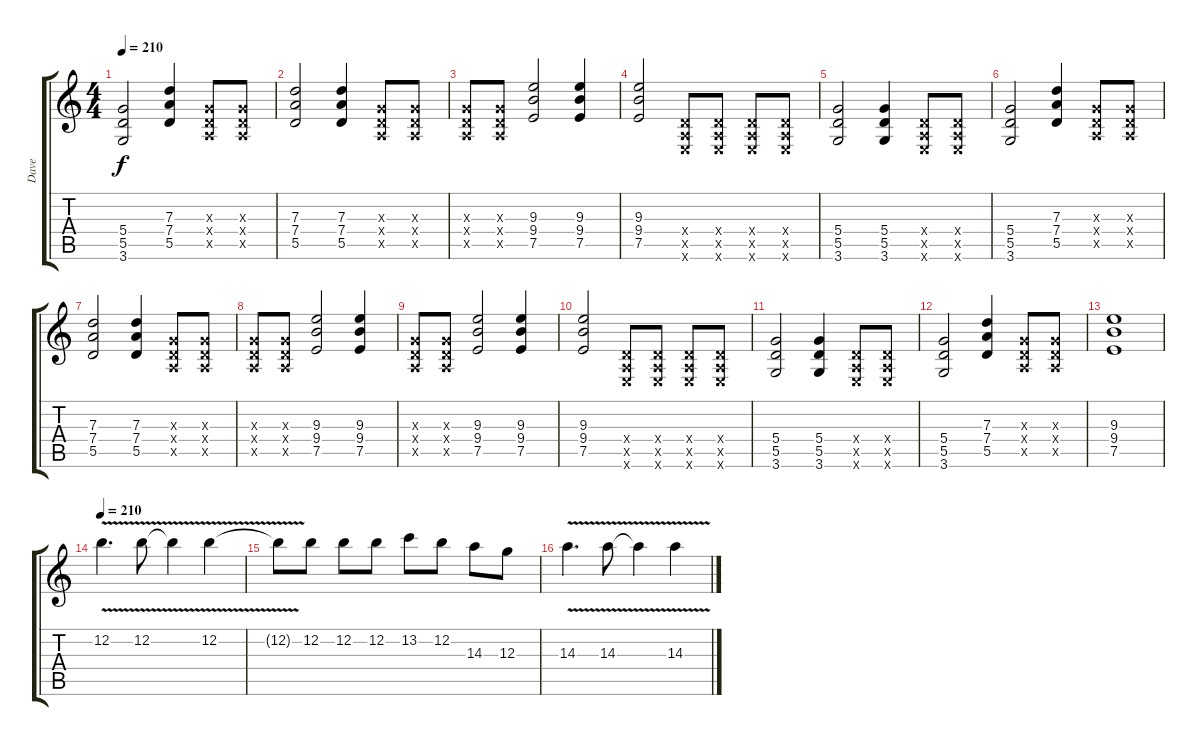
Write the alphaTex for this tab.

\track ("Dave" "Dave") {instrument distortionguitar}
\staff {score tabs}
\tuning (E4 B3 G3 D3 A2 E2) {hide}
\ts (4 4)
\tempo 210
\clef g2
\ks c
(5.4 5.5 3.6).2{dy f} (7.3 7.4 5.5).4 (0.3{x} 0.4{x} 0.5{x}).8 (0.3{x} 0.4{x} 0.5{x}).8 |
(7.3 7.4 5.5).2 (7.3 7.4 5.5).4 (0.3{x} 0.4{x} 0.5{x}).8 (0.3{x} 0.4{x} 0.5{x}).8 |
(0.3{x} 0.4{x} 0.5{x}).8 (0.3{x} 0.4{x} 0.5{x}).8 (9.3 9.4 7.5).2 (9.3 9.4 7.5).4 |
(9.3 9.4 7.5).2 (0.4{x} 0.5{x} 0.6{x}).8 (0.4{x} 0.5{x} 0.6{x}).8 (0.4{x} 0.5{x} 0.6{x}).8 (0.4{x} 0.5{x} 0.6{x}).8 |
(5.4 5.5 3.6).2 (5.4 5.5 3.6).4 (0.4{x} 0.5{x} 0.6{x}).8 (0.4{x} 0.5{x} 0.6{x}).8 |
(5.4 5.5 3.6).2 (7.3 7.4 5.5).4 (0.3{x} 0.4{x} 0.5{x}).8 (0.3{x} 0.4{x} 0.5{x}).8 |
(7.3 7.4 5.5).2 (7.3 7.4 5.5).4 (0.3{x} 0.4{x} 0.5{x}).8 (0.3{x} 0.4{x} 0.5{x}).8 |
(0.3{x} 0.4{x} 0.5{x}).8 (0.3{x} 0.4{x} 0.5{x}).8 (9.3 9.4 7.5).2 (9.3 9.4 7.5).4 |
(0.3{x} 0.4{x} 0.5{x}).8 (0.3{x} 0.4{x} 0.5{x}).8 (9.3 9.4 7.5).2 (9.3 9.4 7.5).4 |
(9.3 9.4 7.5).2 (0.4{x} 0.5{x} 0.6{x}).8 (0.4{x} 0.5{x} 0.6{x}).8 (0.4{x} 0.5{x} 0.6{x}).8 (0.4{x} 0.5{x} 0.6{x}).8 |
(5.4 5.5 3.6).2 (5.4 5.5 3.6).4 (0.4{x} 0.5{x} 0.6{x}).8 (0.4{x} 0.5{x} 0.6{x}).8 |
(5.4 5.5 3.6).2 (7.3 7.4 5.5).4 (0.3{x} 0.4{x} 0.5{x}).8 (0.3{x} 0.4{x} 0.5{x}).8 |
(9.3 9.4 7.5).1 |
\tempo 210
12.2{v}.4{d} 12.2{v}.8 12.2{t}.4 12.2{v}.4 |
12.2{t}.8 12.2.8 12.2.8 12.2.8 13.2.8 12.2.8 14.3.8 12.3.8 |
14.3{v}.4{d} 14.3{v}.8 14.3{t}.4 14.3{v}.4
